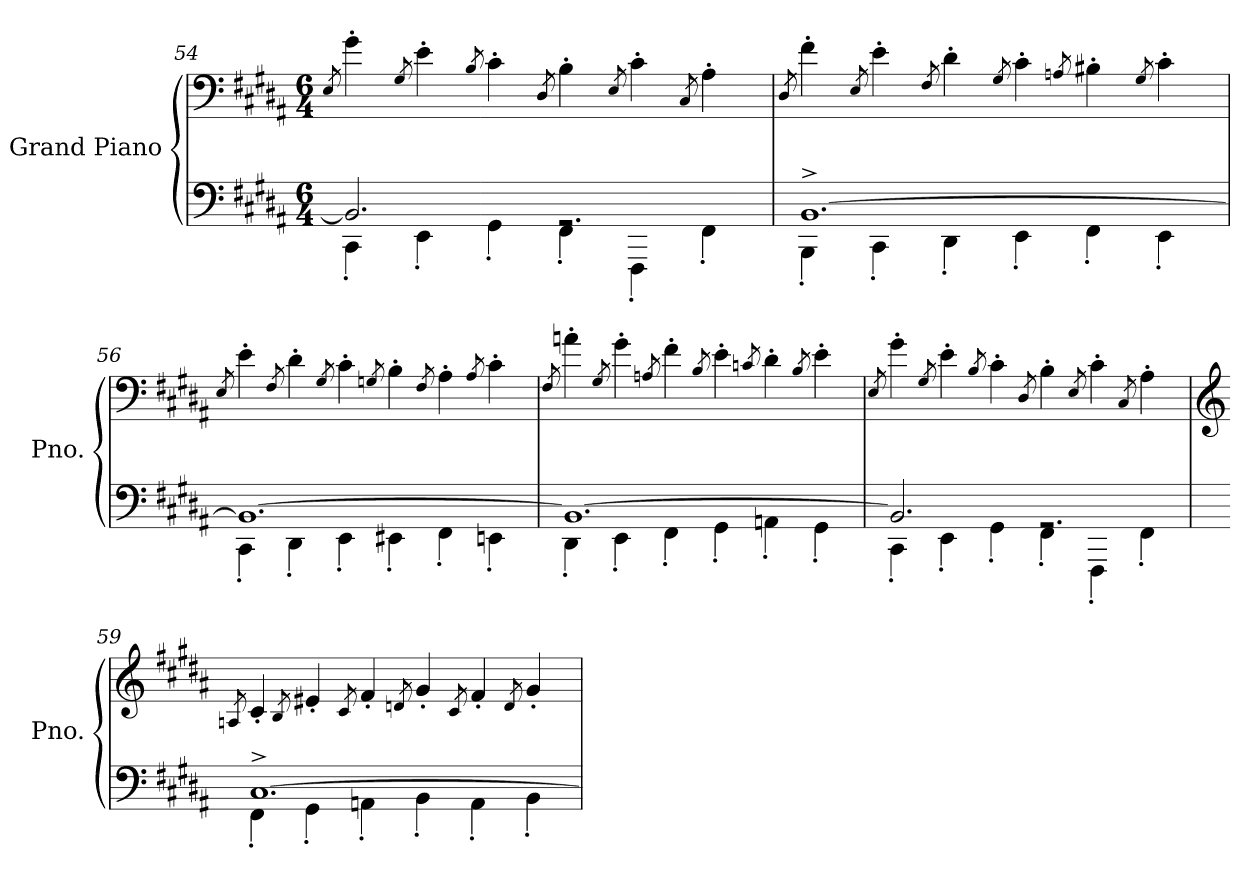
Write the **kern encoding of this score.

**kern	**kern
*part1	*part1
*staff2	*staff1
*I"Grand Piano	*
*I'Pno.	*
*clefF4	*clefF4
*k[f#c#g#d#a#]	*k[f#c#g#d#a#]
*M6/4	*M6/4
=54	=54
.	8qE/
*^	*
2.BB/]	4CC#'\	4g#'\
.	.	8qG#/
.	4EE'\	4e'\
.	.	8qB/
.	4GG#'\	4c#'\
.	.	8qD#/
2.rGG	4FF#'\	4B'\
.	.	8qE/
.	4FFF#'\	4c#'\
.	.	8qC#/
.	4FF#'\	4A#'\
=55	=55	=55
.	.	8qD#/
[1.BB^	4BBB'\	4f#'\
.	.	8qE/
.	4CC#'\	4e'\
.	.	8qF#/
.	4DD#'\	4d#'\
.	.	8qG#/
.	4EE'\	4c#'\
.	.	8qAn/
.	4FF#'\	4B#X'\
.	.	8qG#/
.	4EE'\	4c#'\
!!LO:LB:g=z
=56	=56	=56
.	.	8qE/
1.BB_	4CC#'\	4e'\
.	.	8qF#/
.	4DD#'\	4d#'\
.	.	8qG#/
.	4EE'\	4c#'\
.	.	8qGn/
.	4EE#X'\	4B'\
.	.	8qF#/
.	4FF#'\	4A#'\
.	.	8qA#/
.	4EEn'\	4c#'\
=57	=57	=57
.	.	8qF#/
1.BB_	4DD#'\	4an'\
.	.	8qG#/
.	4EE'\	4g#'\
.	.	8qAn/
.	4FF#'\	4f#'\
.	.	8qB/
.	4GG#'\	4e'\
.	.	8qcn/
.	4AAn'\	4d#'\
.	.	8qB/
.	4GG#'\	4e'\
=58	=58	=58
.	.	8qE/
2.BB/]	4CC#'\	4g#'\
.	.	8qG#/
.	4EE'\	4e'\
.	.	8qB/
.	4GG#'\	4c#'\
.	.	8qD#/
2.rGG	4FF#'\	4B'\
.	.	8qE/
.	4FFF#'\	4c#'\
.	.	8qC#/
.	4FF#'\	4A#'\
!!LO:LB:g=z
=59	=59	=59
*	*	*clefG2
.	.	8qAn/
[1.C#^	4FF#'\	4c#'/
.	.	8qB/
.	4GG#'\	4e#X'/
.	.	8qc#/
.	4AAn'\	4f#'/
.	.	8qdn/
.	4BB'\	4g#'/
.	.	8qc#/
.	4AA'\	4f#'/
.	.	8qd/
.	4BB'\	4g#'/
*v	*v	*
=	=
*-	*-
